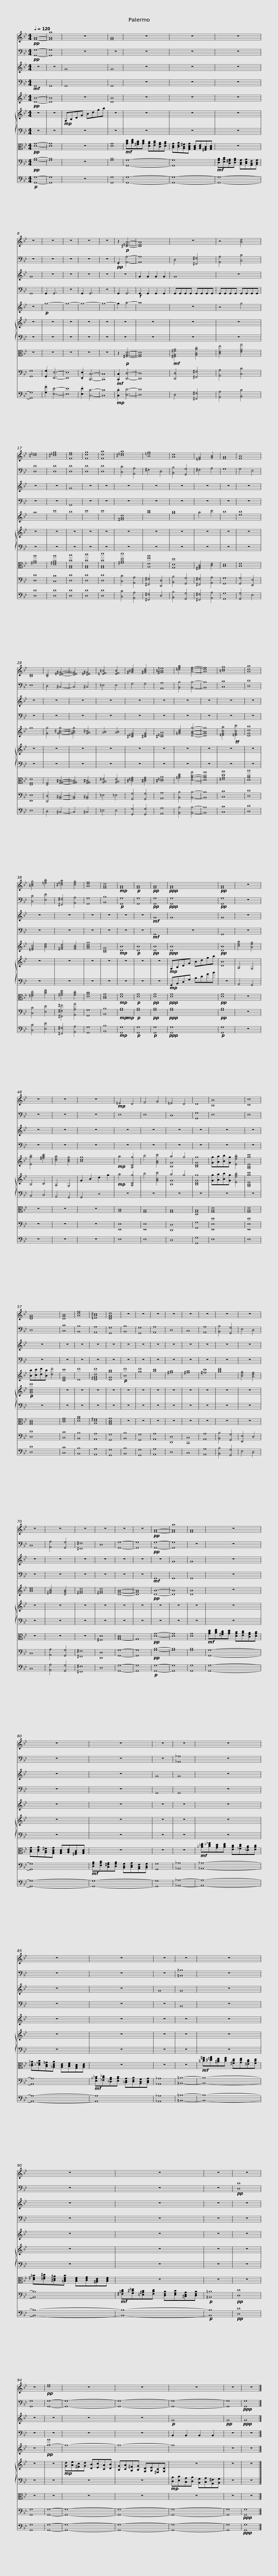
X:1
%%score 1 2 3 4 ( 5 6 ) { ( 7 9 ) | 8 } 10 11 12
L:1/8
Q:1/4=120
M:4/4
I:linebreak $
K:Bb
V:1 treble transpose=-7
V:2 bass
V:3 treble
V:4 bass
V:5 treble
V:6 treble
V:7 treble
V:9 treble
V:8 bass
V:10 alto
V:11 bass
V:12 bass transpose=-12
V:1
[K:Bb]!pp! [FA]8- | [FAa]8 | z8 | [FA]8 | z8 |$ %5
 z8 | z8 | z8 | z8 | z8 | %10
 z8 | z8 | z2!p! [^C=EA]6- |$ [CEA]8 | z8 | %15
 z4 [Ad]4 | [^c=e]8 | [^c=eg]8 | [Fdf]8 | [Fdg]8 | %20
 [Fda]8 |$ [^c=ea]8 | [B=eg]8 | [Ad]8 | [=EG]4 [GB]4 | %25
 [FA]8 | [FB]8 | [B,D]8 | [B,D]4 [D=E^G]4- | [DEG]4 [D=E^G]4 | %30
 [=EF=B]4 [EFB]4 |$ [^G=Bd]4 [^GBd]4 | [^G=B=e]8 | [=dfa]4 [Adf]4- | [Adf]8 | %35
 [=Bdg]8 | [Ada]8 |$ [=Bdg]4 [=egb]4 | [^c=ea]4 [ceg]4 | [Adf]8 | %40
 [FAd]8 |!mp! [FA]8 |!p! [FA]8 |!pp! [FA]8 |!ppp! [FA]8 | %45
!pp! [FA]8 | z8 | z8 |$ z8 | z8 | %50
!mp! =E4 D4 | F4 G4 |$ =E4 D4 | D8 | [B,B]8 | %55
 [Cc]8 | [DFA]8 | [DGB]8 | [Adf]8 | [=EA^c]8 |$ %60
 [DFAd]8 | z8 | z8 | z8 | z8 | %65
 z8 | z8 | z8 | z8 | z8 | %70
 z8 | z8 | z8 | z8 | z8 |$ %75
!pp! [FA]8- | [FAa]8 | [FA]8 | z8 | z8 | %80
 z8 | z8 |$ z8 | z8 | z8 | %85
 z8 |$ z8 | z8 | z8 | z8 |$ %90
 z8 |[K:Bb] z8 | z8 | z8 |!pp! [df]8 | %95
 z8 |$ z8 | z8 | z8 | z8 |] %100
V:2
!pp! [G,,G,]8- | [G,,G,]8 | z8 | z8 | z8 |$ %5
 z8 | z8 | z8 | z8 | z8 | %10
 z8 | z8 |!pp! .G,,2 [A,,A,]6- |$ [A,,A,]8 | D,4 [^F,,^F,]4 | %15
 [A,,A,]4 [C,C]4 | [D,D]8 | [D,D]8 | [D,D]8 | [D,D]8 | %20
 [D,D]8 |$ [C,C]4 [A,,A,]4 | ^F,4 D,4 | [B,,B,]4 [G,,G,]4 | ^F,4 A,4 | %25
 G,8 | G,4 E,4 | E,8 | D,4 ^C,4- | C,4 ^C,4 | %30
 =E,4 E,4 |$ G,4 G,4 | [A,,A,]8 | [B,,B,]4 [B,,B,]4- | [B,,B,]8 | %35
 [C,C]8 | [D,D]8 |$ [C,C]4 [E,E]4 | [^F,,^F,]4 [A,,A,]4 | [G,,G,]8 | %40
 [B,,B,]8 |!p! [G,,G,]8 | [G,,G,]8 |!pp! [G,,G,]8 |!ppp! [G,,G,]8 | %45
!pp! [G,,G,]8 | z8 | z8 |$ z8 | z8 | %50
 E,8 | E,8 |$ D,8 | [G,,G,]8 | E,8 | %55
 E,8 | D,8 | [C,C]8 | [B,,B,]8 | [A,,A,]8 |$ %60
 [G,,G,]8 | [B,,B,]8 | [G,,G,]8 | [A,,A,]8 | D,8 | %65
 C,8 | [A,,A,]8 | [B,,B,]4 [G,,G,]4 | E,4 D,4 | C,8 | %70
 [A,,A,]4 [G,,G,]4 | [^F,,^F,]8 | D,8 | [G,,G,]8- | [G,,G,]8 |$ %75
!pp! [G,,G,]8- | [G,,G,]8 | z8 | z8 | z8 | %80
 z8 | z8 |$ [_A,,_A,]8 | z8 | z8 | %85
 z8 |$ z8 | [=B,,=B,]8 | z8 | z8 |$ %90
 z8 |[K:Bb] z8 |!pp! [D,D]8 | [G,,G,]8 | [G,,G,]8- | %95
 [G,,G,]8- |$ [G,,G,]8- | [G,,G,]8- | [G,,G,]8 |!ppp! [G,,G,]8 |] %100
V:3
 z8 | z8 | G8 | G8 | z8 |$ %5
 z8 | z8 | G8 | z8 | z8 | %10
 z8 | z8 | z8 |$ G2 G2 G2 G2 | G8 | %15
 z8 | z8 | z8 | G8 | z8 | %20
 z8 |$ z8 | z8 | z8 | z8 | %25
 z8 | z8 | z8 | z8 | z8 | %30
 z8 |$ z8 | z8 | z8 | z8 | %35
 z8 | z8 |$ z8 | z8 | z8 | %40
 z8 | z8 | z8 |!mf! G8 | G8 | %45
 G8 | z8 | z8 |$ z8 | z8 | %50
 z8 | z8 |$ z8 | z8 | z8 | %55
 z8 | z8 | z8 | z8 | z8 |$ %60
 z8 | z8 | z8 | z8 | z8 | %65
 z8 | z8 | z8 | z8 | z8 | %70
 z8 | z8 | z8 | z8 | z8 |$ %75
 z8 | G8 | G8 | z8 | z8 | %80
 z8 | G8 |$ G8 | z8 | z8 | %85
 z8 |$ G8 | G8 | z8 | z8 |$ %90
 z8 |[K:Bb] z8 | z8 | z8 | z8 | %95
 z8 |$ z8 |!p! G8 |!pp! G8 |!ppp! G8 |] %100
V:4
!mf! G,,8 | G,,8 | G,,8 | G,,8 | z8 |$ %5
 z8 | z8 | G,,8 | G,,2 G,,6 | z8 | %10
 G,,2 G,,6 | z8 | G,,2 G,,6 |$!f! G,,2 G,,2 G,,2 G,,2 | G,,G,,G,,G,, G,,G,,G,,G,, | %15
 G,,G,,G,,G,, G,,G,,G,,G,, | z8 | z8 | G,,8 | z8 | %20
 z8 |$ z8 | z8 | z8 | z8 | %25
 z8 | z8 | z8 | z8 | z8 | %30
 z8 |$ z8 | z8 | z8 | z8 | %35
 z8 | z8 |$ z8 | z8 | z8 | %40
 z8 | z8 | z8 |!mf! G,,8 | z8 | %45
 G,,8 | z8 | z8 |$ z8 | z8 | %50
 z8 | z8 |$ z8 | z8 | z8 | %55
 z8 | z8 | z8 | z8 | z8 |$ %60
 z8 | z8 | z8 | z8 | z8 | %65
 z8 | z8 | z8 | z8 | z8 | %70
 z8 | z8 | z8 | z8 | z8 |$ %75
!mf! G,,8 | G,,8 | G,,8 | z8 | z8 | %80
 z8 | G,,8 |$ G,,8 | z8 | z8 | %85
 z8 |$ z8 | B,,8 | z8 | z8 |$ %90
 z8 |[K:Bb] z8 | z8 | z8 | z8 | %95
 z8 |$ z8 | B,,2 B,,2 B,,2 B,,2 | z8 | z8 |] %100
V:5
!pp! [DB]8- | [DB]8 | z8 | [DB]8 | z8 |$ %5
 z8 | z8 | z8 |!p! g8- | g8- | %10
 g8- | g8- | g2 a6- |$ a8 | z8 | %15
 z4 g4 | a8 | c'8 | b8 | c'8 | %20
 c'8 |$ [^FAd]8 | [ac']8 | [gb]8 | a4 c'4 | %25
 b8 | [eb]8 | g8 | [Gg]4 [G-A-^c-g]4 | [GAcg]4 [GA^c]4 | %30
 [AB]4 [AB]4 |$ [^C=EG]4 [^CEG]4 | [^C=EA]8 | [=GBd]4 [DGBg]4- | [DGBg]8 | %35
 [=EGca]4!ff! [=EGcc']4 | [DGdb]8 |$ [=EGc]4 [Ace]4 | [^FAd]4 [FAc]4 | [GBdg]8 | %40
 [B,DG]8 |!mp! [DB]8 |!p! [DB]8 |!pp! [DB]8 |!ppp! [DB]8 | %45
!pp! [DB]8 | [cea]4 [Aeg]4 | [Egb]4 [^fac']4 |$ [cea]4 [Bdg]4 | [Bdg]8 | %50
!mp! a4 [A,Dg]4 | b4 [GBc']4 |$ a4 g4 | [B,DGg]8 | [Gg][Aa][Bb][Gg] [Eegb]4 | %55
 [G,B,Egc']8 | [Bb][cc'][dd'][Bb] [dd']4 | [CEGc']8 | [Dd']8 | [D^FAdd']8 |$ %60
 [DGgb]8 |!p! [Bd']8 | [gd']8 | [ac']8 | [^fa]8 | %65
 [^fa]8 | [^fc']8 | [gbd']8 | [Beg]4 [Adf]4 | [Ace]8 | %70
 [^FAc]4 [DGB]4 | [^FAd]8 | [^FAd]8 | [DGB]8- | [DGB]8 |$ %75
!pp! [DB]8- | [DB]8 | [DB]8 | z8 | z8 | %80
 z8 | z8 |$ z8 | z8 | z8 | %85
 z8 |$ z8 | z8 | z8 | z8 |$ %90
 z8 |[K:Bb] z8 | z8 | z8 |!pp! [g-g']8 | %95
 g8- |$ g8- | g8 | z8 | z8 |] %100
V:6
 x8 | x8 | x8 | x8 | x8 |$ %5
 x8 | x8 | x8 | x8 | x8 | %10
 x8 | x8 | x8 |$ x8 | x8 | %15
 x8 | x8 | x8 | x8 | x8 | %20
 x8 |$ x8 | x8 | x8 | x8 | %25
 x8 | x8 | x8 | x8 | x8 | %30
 x8 |$ x8 | x8 | x8 | x8 | %35
 x8 | x8 |$ x8 | x8 | x8 | %40
 x8 | x8 | x8 | x8 | x8 | %45
 x8 | x8 | x8 |$ x8 | x8 | %50
 x8 | x8 |$ [B,G]8 | x8 | x8 | %55
 x8 | x8 | x8 | x8 | x8 |$ %60
 x8 | x8 | x8 | x8 | x8 | %65
 x8 | x8 | x8 | x8 | x8 | %70
 x8 | x8 | x8 | x8 | x8 |$ %75
 x8 | x8 | x8 | x8 | x8 | %80
 x8 | x8 |$ x8 | x8 | x8 | %85
 x8 |$ x8 | x8 | x8 | x8 |$ %90
 x8 |[K:Bb] x8 | x8 | x8 | x8 | %95
 x8 |$ x8 | x8 | x8 | x8 |] %100
V:7
 z8 | z8 |!mp! G,B,DG Bdgb | z8 | z8 |$ %5
 z8 | z8 | z8 | z8 | z8 | %10
 z8 | z8 | z8 |$ z8 | z8 | %15
 z8 | z8 | z8 | z8 | z8 | %20
 z8 |$ z8 | z8 | z8 | z8 | %25
 z8 | z8 | z8 | z8 | z8 | %30
 z8 |$ z8 | z8 | z8 | z8 | %35
 z8 | z8 |$ z8 | z8 | z8 | %40
 z8 | z8 | z8 | z8 |!mp! G,B,DG Bdgb | %45
 [DB]8 | A,4 G,4 | B,4 C4 |$ A,4 G,4 | G2 B2 d2 g2 | %50
!mp! a4 [A,Dg]4 | b4 [GBc']4 |$ a4 g4 | [B,DGg]8 | [Gg][Aa][Bb][Gg] [Eegb]4 | %55
 [G,B,Egc']8 |!p! [GBdd']8 | z8 | z8 | z8 |$ %60
 z8 | z8 | z8 | z8 | z8 | %65
 z8 | z8 | z8 | z8 | z8 | %70
 z8 | z8 | z8 | z8 | z8 |$ %75
 z8 | z8 | z8 | z8 | z8 | %80
 z8 | z8 |$ z8 | z8 | z8 | %85
 z8 |$ z8 | z8 | z8 | z8 |$ %90
 z8 |[K:Bb] z8 | z8 | z8 | z8 | %95
!mp! [Gd][Ae][^Fc][Gd] [DB][Ec][CA][DB] |$ [B,G][CA][A,^F][B,G] [G,D][A,E][^F,C][G,D] | z8 | z8 | z8 |] %100
V:8
 z8 | z8 | z8 | z8 | z8 |$ %5
 z8 | z8 | z8 | z8 | z8 | %10
 z8 | z8 | z8 |$ z8 | z8 | %15
 z8 | z8 | z8 | z8 | z8 | %20
 z8 |$ z8 | z8 | z8 | z8 | %25
 z8 | z8 | z8 | z8 | z8 | %30
 z8 |$ z8 | z8 | z8 | z8 | %35
 z8 | z8 |$ z8 | z8 | z8 | %40
 z8 | z8 | z8 | z8 |!mp! G,,B,,D,G, B,DGB | %45
 z8 | A,,4 G,,4 | B,,4 C,4 |$ A,,4 G,,4 | G,,4 z4 | %50
 z8 | z8 |$ z8 | z8 | z8 | %55
 z8 | z8 | z8 | z8 | z8 |$ %60
 z8 | z8 | z8 | z8 | z8 | %65
 z8 | z8 | z8 | z8 | z8 | %70
 z8 | z8 | z8 | z8 | z8 |$ %75
 z8 | z8 | z8 | z8 | z8 | %80
 z8 | z8 |$ z8 | z8 | z8 | %85
 z8 |$ z8 | z8 | z8 | z8 |$ %90
 z8 |[K:Bb] z8 | z8 | z8 | z8 | %95
 z8 |$ z8 |!mp! [D,B,][E,C][C,A,][D,B,] [B,,G,][C,A,][A,,^F,][B,,G,] | z8 | z8 |] %100
V:9
 x8 | x8 | x8 | x8 | x8 |$ %5
 x8 | x8 | x8 | x8 | x8 | %10
 x8 | x8 | x8 |$ x8 | x8 | %15
 x8 | x8 | x8 | x8 | x8 | %20
 x8 |$ x8 | x8 | x8 | x8 | %25
 x8 | x8 | x8 | x8 | x8 | %30
 x8 |$ x8 | x8 | x8 | x8 | %35
 x8 | x8 |$ x8 | x8 | x8 | %40
 x8 | x8 | x8 | x8 | x8 | %45
 x8 | x8 | x8 |$ x8 | x8 | %50
 x8 | x8 |$ [B,G]8 | x8 | x8 | %55
 x8 | x8 | x8 | x8 | x8 |$ %60
 x8 | x8 | x8 | x8 | x8 | %65
 x8 | x8 | x8 | x8 | x8 | %70
 x8 | x8 | x8 | x8 | x8 |$ %75
 x8 | x8 | x8 | x8 | x8 | %80
 x8 | x8 |$ x8 | x8 | x8 | %85
 x8 |$ x8 | x8 | x8 | x8 |$ %90
 x8 |[K:Bb] x8 | x8 | x8 | x8 | %95
 x8 |$ x8 | x8 | x8 | x8 |] %100
V:10
!pp! [DG]8- | [DG]8 | z8 | [DG]8 |!mf! [GBd][Ace][^FAc][GBd] [DGB][EAc][CFA][DGB] |$ %5
 [B,DG][CEA][A,C^F][G,B,DG] [G,B,D][A,CE][^F,A,C][G,B,D] | z8 | z8 | z8 | z8 | %10
 z8 | z8 | z2!p! [^F,A,D]6- |$ [F,A,D]8 |!mf! [^F,A,^FA]4 [A,CAc]4 | %15
 [CEe]4 [EGg]4 | [^FAa]8 | [D^FAa]8 | [G,B,Bb]8 | [G,B,Bc']8 | %20
 [G,B,Bd']8 |$ [^FAdd']8 | [A,Eea]8 | [G,Dd]8 | [^F,A,C]4 [CE]4 | %25
 [B,D]8 | [B,E]8 | [E,G,E]8 | [E,G,]4 [G,A,^C]4- | [G,A,C]4 [G,A,^C]4 | %30
 [A,B,=E]4 [A,B,E]4 |$ [^C=EG]4 [^CEG]4 | [^C=EA]8 | [=GBd]4 [D-G-B-g]4 | [DGBg]8 | %35
 [=EGca]8 | [DGBb]8 |$ [=EGc]4 [Ace]4 | [^FAd]4 [FAc]4 | [DGB]8 | %40
 [B,DG]8 |!mp! [DG]8 |!p! [DG]8 |!pp! [DG]8 |!ppp! [DG]8 | %45
!pp! [DG]8 | z8 | z8 |$ z8 | z8 | %50
 [A,C]8 | [G,B,]8 |$ [G,B,]8 | [D,G,B,]8 | [G,B,E]8 | %55
 [G,B,E]8 | [G,B,D]8 | [CEG]8 | [DGB]8 | [A,D^F]8 |$ %60
 [G,B,DG]8 | z8 | z8 | z8 | z8 | %65
 z8 | z8 | z8 | z8 | z8 | %70
 z8 | z8 | [^F,D]8 | [G,-B,D]8 | G,8 |$ %75
!pp! [DG]8- | [DG]8 | [DG]8 |!mf! [GBd][Ace][^FAc][GBd] [DGB][EAc][CFA][DGB] | [B,DG][CEA][A,C^F][G,B,DG] [G,B,D][A,CE][^F,A,C][G,B,D] | %80
 z8 | z8 |$ z8 |!mf! [_A_ce][B_d_f][GBd][Ace] [EAc][_FBd][_DGB][EAc] | [_CE_A][_D_FB][B,D=G][_A,CEA] [A,CE][B,DF][G,B,D][A,CE] | %85
 z8 |$ z8 | z8 |!mf! [=Bd^f][^c=eg][^Ace][Bdf] [^FBd][Gce][=EAc][FBd] | [D^F=B][=EG^c][^CE^A][=B,DFB] [B,DF][CEG][^A,CE][B,DF] |$ %90
 z8 |[K:Bb] z8 | z8 | z8 | z8 | %95
 z8 |$ z8 | z8 | z8 | z8 |] %100
V:11
!pp! [G,B,]8- | [G,B,]8 | z8 | [G,B,]8 | [G,,G,]8- |$ %5
 [G,,G,]8 |!mf! [D,G,B,][E,A,C][C,^F,A,][D,G,B,] [B,,D,G,][C,E,A,][A,,C,F,][B,,D,G,] | [G,,G,]8 | .[G,,G,]2 [E,,E,]6- | [E,,E,]8 | %10
 .[E,,E,]2 [C,,C,]6- | [C,,C,]8 |!mf! .[C,,C,]2 [D,,D,]6- |$ [D,,D,]8 | [D,,D,]4 [^F,,^F,]4 | %15
 [A,,A,]4 [C,C]4 | [D,D]8 | [C,C]8 | [D,D]8 | [D,D]8 | %20
 [D,D]8 |$ [C,C]4 [A,,A,]4 | [^F,,^F,]4 [D,,D,]4 | [B,,B,]4 [G,,G,]4 | [^F,,^F,]4 [A,,A,]4 | %25
 [G,,G,]8 | [G,,G,]4 [E,,E,]4 | [E,,E,]8 | [D,,D,]4 [A,,^C,]4- | [A,,C,]4 [A,,^C,]4 | %30
 =E,4 =E,4 |$ [G,,G,]4 [G,,G,]4 | [A,,A,]8 | [B,,B,]4 [B,,B,]4- | [B,,B,]8 | %35
 [C,C]8 | [D,D]8 |$ [C,C]4 [E,E]4 | [^F,,^F,^F]4 [A,,A,A]4 | [G,,G,]8 | %40
 [B,,B,]8 |!mp!!mp! [G,B,]8 |!p! [G,B,]8 |!pp! [G,B,]8 |!ppp! [G,B,]8 | %45
!pp! [G,B,]8 | z8 | z8 |$ z8 | z8 | %50
 [E,,E,]8 | [E,,E,]8 |$ [D,,D,]8 | [G,,G,]8 | [E,,E,E]8 | %55
 [E,,E,E]8 | [D,D]8 | [C,C]8 | [B,,B,]8 | [A,,A,]8 |$ %60
 [G,,G,]8 | [B,,B,]8 | [G,,G,]8 | [A,,A,]8 | [D,,D,]8 | %65
 [C,,C,]8 | [A,,A,]8 | [B,,B,]4 [G,,G,]4 | [E,,E,]4 D,4 | C,8 | %70
 [A,,A,]4 [G,,G,]4 | [^F,,^F,]8 | [D,,D,]8 | [G,,G,]8- | [G,,G,]8 |$ %75
!pp! [G,B,]8- | [G,B,]8 | [G,B,]8 | [G,,G,]8- | [G,,G,]8 | %80
!mf! [D,G,B,][E,A,C][C,^F,A,][D,G,B,] [B,,D,G,][C,E,A,][A,,C,F,][B,,D,G,] | [G,,G,]8 |$ [_A,,_A,]8 | [_A,,_A,]8- | [A,,A,]8 | %85
!mf! [E,_A,_C][_F,B,_D][_D,G,B,][E,A,C] [_C,E,A,][D,F,B,][B,,D,G,][C,E,A,] |$ [_A,,_A,]8 | [=B,,=B,]8- | [B,,B,]8- | [B,,B,]8 |$ %90
!mf! [^F,=B,D][G,^C=E][=E,^A,C][F,B,D] [D,F,B,][E,G,C][^C,E,A,][D,F,B,] |[K:Bb]!p! [=B,,=B,]8 |!pp! [D,D]8 | [G,,G,]8 | [G,,G,]8- | %95
 [G,,G,]8- |$ [G,,G,]8- | [G,,G,]8- | [G,,G,]8 |!ppp! [G,,G,]8 |] %100
V:12
!p! [G,,G,]8- | [G,,G,]8 | z8 | [G,,G,]8 | [G,,G,]8- |$ %5
 [G,,G,]8- | [G,,G,]8- | [G,,G,]8 | .[G,G]2 [E,E]6- | [E,E]8 | %10
 .[E,E]2 [C,C]6- | [C,C]8 |!mp! .[C,C]2 [D,D]6- |$ [D,D]8 | D,4 [^F,,^F,]4 | %15
 [A,,A,]4 [B,,C]4 | [D,D]8 | [D,D]8 | [D,D]8 | [D,D]8 | %20
 [D,D]8 |$ [C,C]4 [A,,A,]4 | [^F,,^F,]4 D,4 | [B,,B,]4 [G,,G,]4 | [^F,,^F,]4 [A,,A,]4 | %25
 [G,,G,]8 | [G,,G,]4 E,4 | E,8 | D,4 ^C,4- | C,4 ^C,4 | %30
 =E,4 E,4 |$ [G,,G,]4 [G,,G,]4 | [A,,A,]8 | [B,,B,]4 [B,,B,]4- | [B,,B,]8 | %35
 [C,C]8 | [D,D]8 |$ [C,C]4 [E,E]4 | [^F,,^F,]4 [A,,A,]4 | [G,,G,]8 | %40
 [B,,B,]8 |!mp! [G,,G,]8 |!p! [G,,G,]8 |!p! [G,,G,]8 |!ppp! [G,,G,]8 | %45
!p! [G,,G,]8 | z8 | z8 |$ z8 | z8 | %50
 E,8 | E,8 |$ D,8 | [G,,G,]8 | E,8 | %55
 E,8 | [D,D]8 | [C,C]8 | [B,,B,]8 | [A,,A,]8 |$ %60
 [G,,G,]8 | [B,,B,]8 | [G,,G,]8 | [A,,A,]8 | D,8 | %65
 C,8 | [A,,A,]8 | [B,,B,]4 [G,,G,]4 | E,4 D,4 | C,8 | %70
 [A,,A,]4 [G,,G,]4 | [^F,,^F,]8 | D,8 | [G,,G,]8- | [G,,G,]8 |$ %75
!p! [G,,G,]8- | [G,,G,]8 | [G,,G,]8 | [G,,G,]8- | [G,,G,]8- | %80
 [G,,G,]8- | [G,,G,]8 |$ [_A,,_A,]8- | [A,,A,]8- | [A,,A,]8- | %85
 [A,,A,]8 |$ [_A,,_A,]8 | [=B,,=B,]8- | [B,,B,]8- | [B,,B,]8- |$ %90
 [B,,B,]8- |[K:Bb]!p! [B,,B,]8 |!pp! [D,D]8 | [G,,G,]8 | [G,,G,]8- | %95
 [G,,G,]8- |$ [G,,G,]8- | [G,,G,]8- | [G,,G,]8 |!ppp! [G,,G,]8 |] %100
